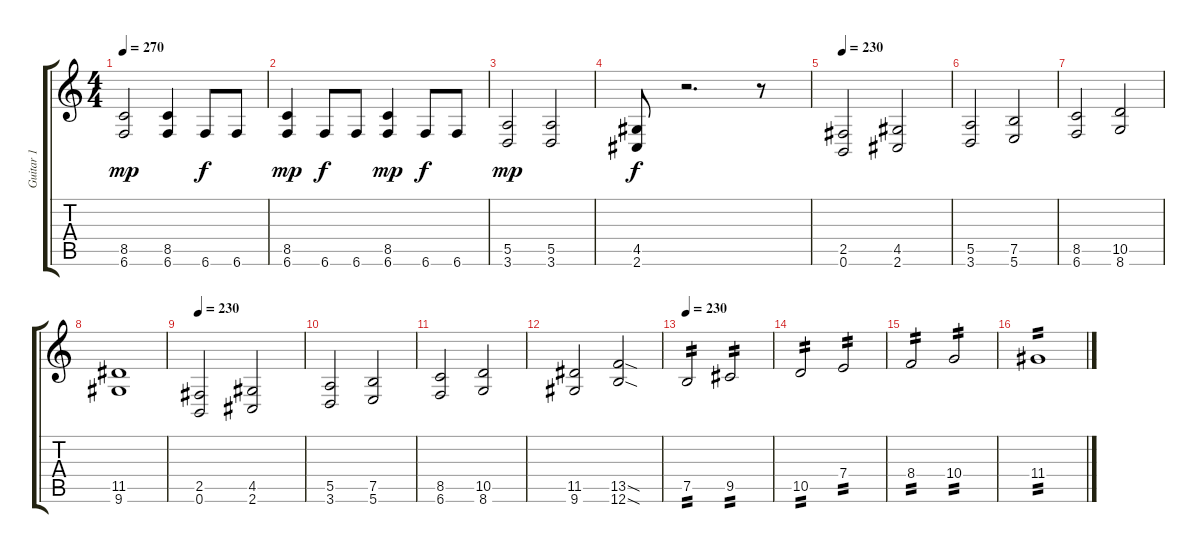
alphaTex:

\track ("Guitar 1" "Guitar 1") {instrument distortionguitar}
\staff {score tabs}
\tuning (B3 Ab3 D3 A2 E2 B1) {hide}
\ts (4 4)
\tempo 270
\clef g2
\ks c
(8.5 6.6).2{dy mp} (8.5 6.6).4 6.6.8{dy f} 6.6.8 |
(8.5 6.6).4{dy mp} 6.6.8{dy f} 6.6.8 (8.5 6.6).4{dy mp} 6.6.8{dy f} 6.6.8 |
(5.5 3.6).2{dy mp} (5.5 3.6).2 |
(4.5 2.6).8{dy f} r.2{d} r.8 |
\tempo 230
(2.5 0.6).2 (4.5 2.6).2 |
(5.5 3.6).2 (7.5 5.6).2 |
(8.5 6.6).2 (10.5 8.6).2 |
(11.5 9.6).1 |
\tempo 230
(2.5 0.6).2 (4.5 2.6).2 |
(5.5 3.6).2 (7.5 5.6).2 |
(8.5 6.6).2 (10.5 8.6).2 |
(11.5 9.6).2 (13.5{sod} 12.6{sod}).2 |
\tempo 230
7.5.2{tp 2} 9.5.2{tp 2} |
10.5.2{tp 2} 7.4.2{tp 2} |
8.4.2{tp 2} 10.4.2{tp 2} |
11.4.1{tp 2}
